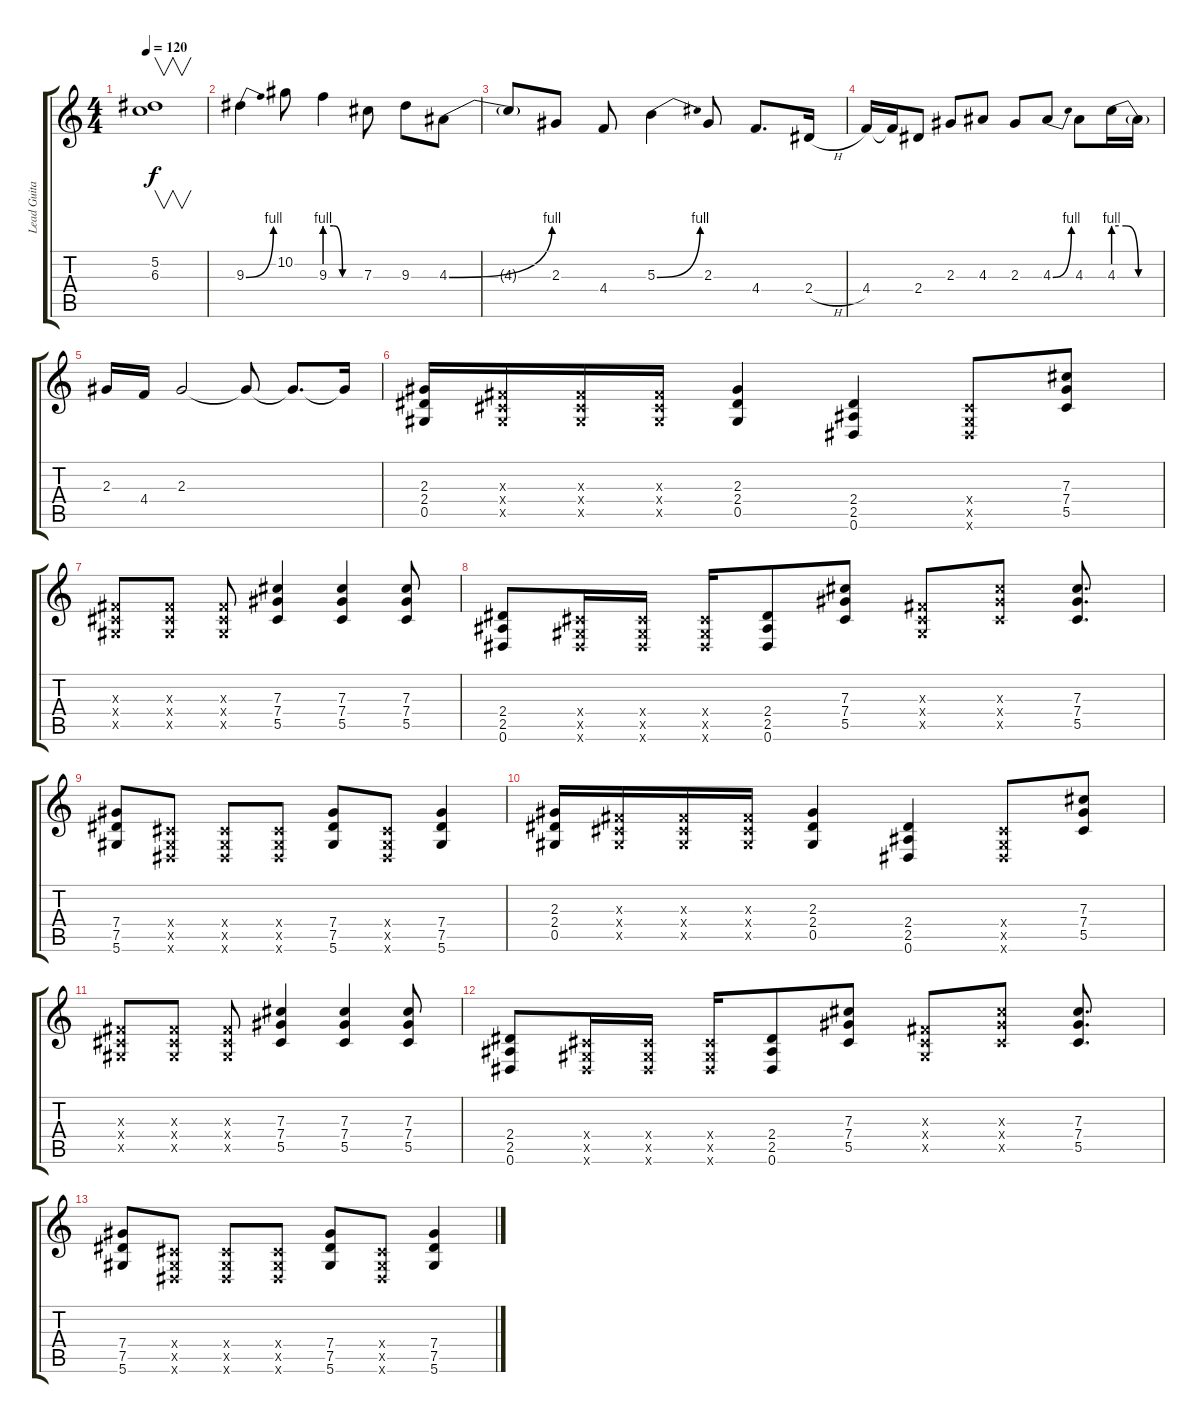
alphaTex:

\track ("Lead Guitar (Slash)" "Lead Guita") {instrument distortionguitar}
\staff {score tabs}
\tuning (Eb4 Bb3 Gb3 Db3 Ab2 Eb2) {hide}
\ts (4 4)
\tempo 120
\clef g2
\ks c
(5.2 6.3).1{v dy f} |
9.3{be (bend 0 0 60 4)}.4 10.2.8 9.3{be (custom 0 4 15 4 30 0 60 0)}.4 7.3.8 9.3.8 4.3{be (bend 0 0 60 4)}.8 |
4.3{t}.8 2.3.8 4.4.8 5.3{be (bend 0 0 60 4)}.4 2.3.8 4.4.8{d} 2.4{h}.16 |
4.4.16 4.4{t}.16 2.4.8 2.3.8 4.3.8 2.3.8 4.3{be (bend 0 0 60 4)}.8 4.3.8 4.3{be (custom 0 4 15 4 30 0 60 0)}.16 4.3{t}.16 |
2.3.16 4.4.16 2.3.2 2.3{t}.8 2.3{t}.8{d} 2.3{t}.16 |
(2.3 2.4 0.5).16 (0.3{x} 0.4{x} 0.5{x}).16 (0.3{x} 0.4{x} 0.5{x}).16 (0.3{x} 0.4{x} 0.5{x}).16 (2.3 2.4 0.5).4 (2.4 2.5 0.6).4 (0.4{x} 0.5{x} 0.6{x}).8 (7.3 7.4 5.5).8 |
(0.3{x} 0.4{x} 0.5{x}).8 (0.3{x} 0.4{x} 0.5{x}).8 (0.3{x} 0.4{x} 0.5{x}).8 (7.3 7.4 5.5).4 (7.3 7.4 5.5).4 (7.3 7.4 5.5).8 |
(2.4 2.5 0.6).8 (0.4{x} 0.5{x} 0.6{x}).16 (0.4{x} 0.5{x} 0.6{x}).16 (0.4{x} 0.5{x} 0.6{x}).16 (2.4 2.5 0.6).8 (7.3 7.4 5.5).8 (0.3{x} 0.4{x} 0.5{x}).8 (7.3{x} 7.4{x} 5.5{x}).8 (7.3 7.4 5.5).8{d} |
(7.4 7.5 5.6).8 (0.4{x} 0.5{x} 0.6{x}).8 (0.4{x} 0.5{x} 0.6{x}).8 (0.4{x} 0.5{x} 0.6{x}).8 (7.4 7.5 5.6).8 (0.4{x} 0.5{x} 0.6{x}).8 (7.4 7.5 5.6).4 |
(2.3 2.4 0.5).16 (0.3{x} 0.4{x} 0.5{x}).16 (0.3{x} 0.4{x} 0.5{x}).16 (0.3{x} 0.4{x} 0.5{x}).16 (2.3 2.4 0.5).4 (2.4 2.5 0.6).4 (0.4{x} 0.5{x} 0.6{x}).8 (7.3 7.4 5.5).8 |
(0.3{x} 0.4{x} 0.5{x}).8 (0.3{x} 0.4{x} 0.5{x}).8 (0.3{x} 0.4{x} 0.5{x}).8 (7.3 7.4 5.5).4 (7.3 7.4 5.5).4 (7.3 7.4 5.5).8 |
(2.4 2.5 0.6).8 (0.4{x} 0.5{x} 0.6{x}).16 (0.4{x} 0.5{x} 0.6{x}).16 (0.4{x} 0.5{x} 0.6{x}).16 (2.4 2.5 0.6).8 (7.3 7.4 5.5).8 (0.3{x} 0.4{x} 0.5{x}).8 (7.3{x} 7.4{x} 5.5{x}).8 (7.3 7.4 5.5).8{d} |
(7.4 7.5 5.6).8 (0.4{x} 0.5{x} 0.6{x}).8 (0.4{x} 0.5{x} 0.6{x}).8 (0.4{x} 0.5{x} 0.6{x}).8 (7.4 7.5 5.6).8 (0.4{x} 0.5{x} 0.6{x}).8 (7.4 7.5 5.6).4
